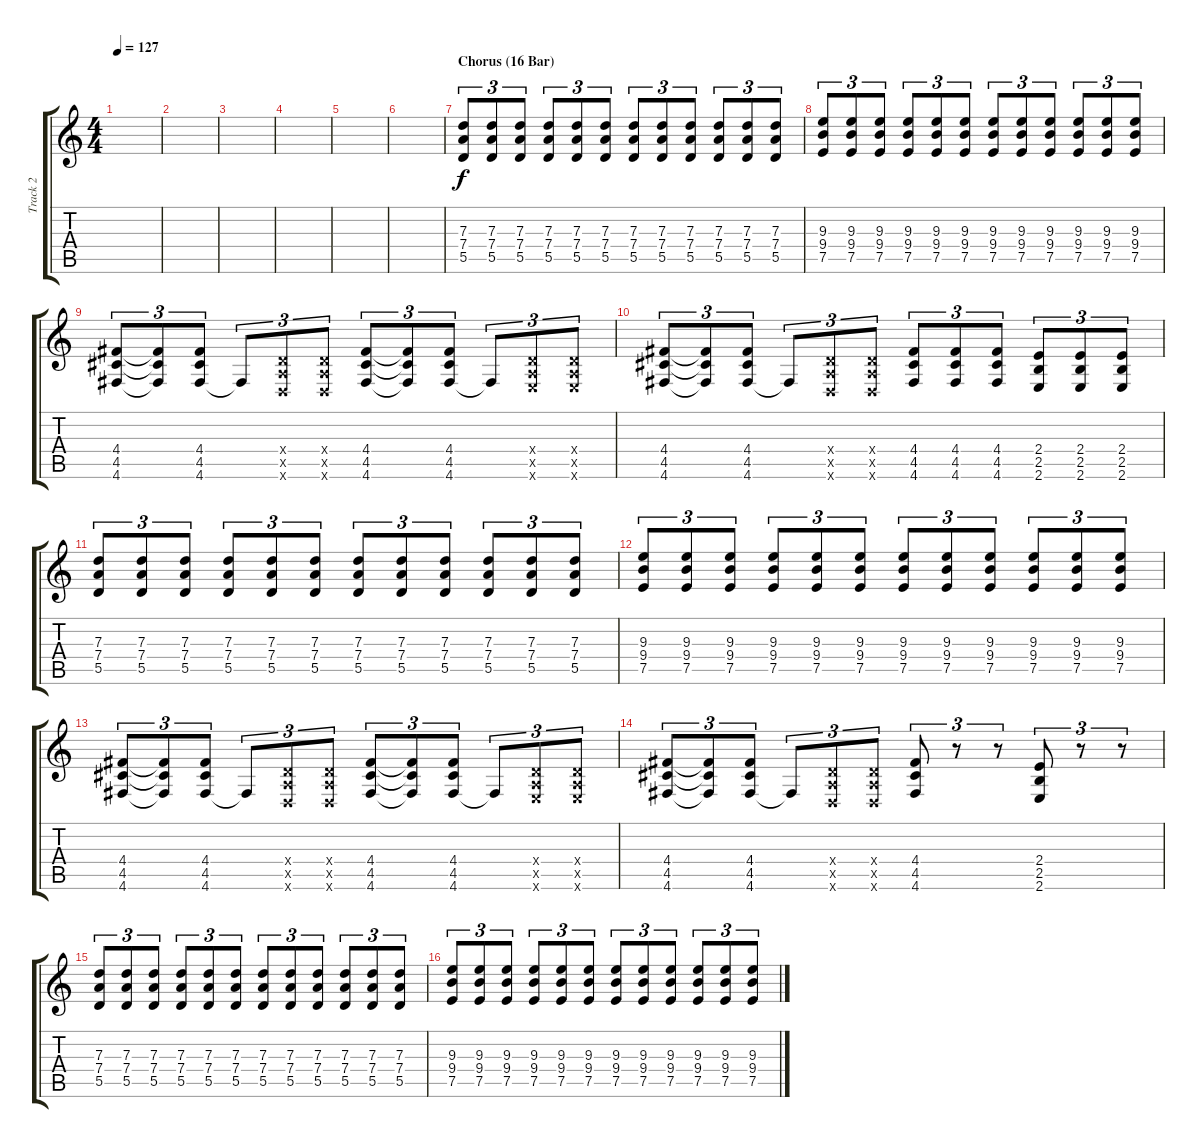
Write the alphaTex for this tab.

\track ("Track 2" "Track 2") {instrument distortionguitar}
\staff {score tabs}
\tuning (E4 B3 G3 D3 A2 D2) {hide}
\ts (4 4)
\tempo 127
\clef g2
\ks c
|
|
|
|
|
|
\section ("" "Chorus (16 Bar)")
(7.3 7.4 5.5).8{tu (3 2)} (7.3 7.4 5.5).8{tu (3 2)} (7.3 7.4 5.5).8{tu (3 2)} (7.3 7.4 5.5).8{tu (3 2)} (7.3 7.4 5.5).8{tu (3 2)} (7.3 7.4 5.5).8{tu (3 2)} (7.3 7.4 5.5).8{tu (3 2)} (7.3 7.4 5.5).8{tu (3 2)} (7.3 7.4 5.5).8{tu (3 2)} (7.3 7.4 5.5).8{tu (3 2)} (7.3 7.4 5.5).8{tu (3 2)} (7.3 7.4 5.5).8{tu (3 2)} |
(9.3 9.4 7.5).8{tu (3 2)} (9.3 9.4 7.5).8{tu (3 2)} (9.3 9.4 7.5).8{tu (3 2)} (9.3 9.4 7.5).8{tu (3 2)} (9.3 9.4 7.5).8{tu (3 2)} (9.3 9.4 7.5).8{tu (3 2)} (9.3 9.4 7.5).8{tu (3 2)} (9.3 9.4 7.5).8{tu (3 2)} (9.3 9.4 7.5).8{tu (3 2)} (9.3 9.4 7.5).8{tu (3 2)} (9.3 9.4 7.5).8{tu (3 2)} (9.3 9.4 7.5).8{tu (3 2)} |
(4.4 4.5 4.6).8{tu (3 2)} (4.4{t} 4.5{t} 4.6{t}).8{tu (3 2)} (4.4 4.5 4.6).8{tu (3 2)} 4.6{t}.8{tu (3 2)} (0.4{x} 0.5{x} 0.6{x}).8{tu (3 2)} (0.4{x} 0.5{x} 0.6{x}).8{tu (3 2)} (4.4 4.5 4.6).8{tu (3 2)} (4.4{t} 4.5{t} 4.6{t}).8{tu (3 2)} (4.4 4.5 4.6).8{tu (3 2)} 4.6{t}.8{tu (3 2)} (0.4{x} 0.5{x} 2.6{x}).8{tu (3 2)} (0.4{x} 0.5{x} 2.6{x}).8{tu (3 2)} |
(4.4 4.5 4.6).8{tu (3 2)} (4.4{t} 4.5{t} 4.6{t}).8{tu (3 2)} (4.4 4.5 4.6).8{tu (3 2)} 4.6{t}.8{tu (3 2)} (0.4{x} 0.5{x} 0.6{x}).8{tu (3 2)} (0.4{x} 0.5{x} 0.6{x}).8{tu (3 2)} (4.4 4.5 4.6).8{tu (3 2)} (4.4 4.5 4.6).8{tu (3 2)} (4.4 4.5 4.6).8{tu (3 2)} (2.4 2.5 2.6).8{tu (3 2)} (2.4 2.5 2.6).8{tu (3 2)} (2.4 2.5 2.6).8{tu (3 2)} |
(7.3 7.4 5.5).8{tu (3 2)} (7.3 7.4 5.5).8{tu (3 2)} (7.3 7.4 5.5).8{tu (3 2)} (7.3 7.4 5.5).8{tu (3 2)} (7.3 7.4 5.5).8{tu (3 2)} (7.3 7.4 5.5).8{tu (3 2)} (7.3 7.4 5.5).8{tu (3 2)} (7.3 7.4 5.5).8{tu (3 2)} (7.3 7.4 5.5).8{tu (3 2)} (7.3 7.4 5.5).8{tu (3 2)} (7.3 7.4 5.5).8{tu (3 2)} (7.3 7.4 5.5).8{tu (3 2)} |
(9.3 9.4 7.5).8{tu (3 2)} (9.3 9.4 7.5).8{tu (3 2)} (9.3 9.4 7.5).8{tu (3 2)} (9.3 9.4 7.5).8{tu (3 2)} (9.3 9.4 7.5).8{tu (3 2)} (9.3 9.4 7.5).8{tu (3 2)} (9.3 9.4 7.5).8{tu (3 2)} (9.3 9.4 7.5).8{tu (3 2)} (9.3 9.4 7.5).8{tu (3 2)} (9.3 9.4 7.5).8{tu (3 2)} (9.3 9.4 7.5).8{tu (3 2)} (9.3 9.4 7.5).8{tu (3 2)} |
(4.4 4.5 4.6).8{tu (3 2)} (4.4{t} 4.5{t} 4.6{t}).8{tu (3 2)} (4.4 4.5 4.6).8{tu (3 2)} 4.6{t}.8{tu (3 2)} (0.4{x} 0.5{x} 0.6{x}).8{tu (3 2)} (0.4{x} 0.5{x} 0.6{x}).8{tu (3 2)} (4.4 4.5 4.6).8{tu (3 2)} (4.4{t} 4.5{t} 4.6{t}).8{tu (3 2)} (4.4 4.5 4.6).8{tu (3 2)} 4.6{t}.8{tu (3 2)} (0.4{x} 0.5{x} 2.6{x}).8{tu (3 2)} (0.4{x} 0.5{x} 2.6{x}).8{tu (3 2)} |
(4.4 4.5 4.6).8{tu (3 2)} (4.4{t} 4.5{t} 4.6{t}).8{tu (3 2)} (4.4 4.5 4.6).8{tu (3 2)} 4.6{t}.8{tu (3 2)} (0.4{x} 0.5{x} 0.6{x}).8{tu (3 2)} (0.4{x} 0.5{x} 0.6{x}).8{tu (3 2)} (4.4 4.5 4.6).8{tu (3 2)} r.8{tu (3 2)} r.8{tu (3 2)} (2.4 2.5 2.6).8{tu (3 2)} r.8{tu (3 2)} r.8{tu (3 2)} |
\section ("" "")
(7.3 7.4 5.5).8{tu (3 2)} (7.3 7.4 5.5).8{tu (3 2)} (7.3 7.4 5.5).8{tu (3 2)} (7.3 7.4 5.5).8{tu (3 2)} (7.3 7.4 5.5).8{tu (3 2)} (7.3 7.4 5.5).8{tu (3 2)} (7.3 7.4 5.5).8{tu (3 2)} (7.3 7.4 5.5).8{tu (3 2)} (7.3 7.4 5.5).8{tu (3 2)} (7.3 7.4 5.5).8{tu (3 2)} (7.3 7.4 5.5).8{tu (3 2)} (7.3 7.4 5.5).8{tu (3 2)} |
(9.3 9.4 7.5).8{tu (3 2)} (9.3 9.4 7.5).8{tu (3 2)} (9.3 9.4 7.5).8{tu (3 2)} (9.3 9.4 7.5).8{tu (3 2)} (9.3 9.4 7.5).8{tu (3 2)} (9.3 9.4 7.5).8{tu (3 2)} (9.3 9.4 7.5).8{tu (3 2)} (9.3 9.4 7.5).8{tu (3 2)} (9.3 9.4 7.5).8{tu (3 2)} (9.3 9.4 7.5).8{tu (3 2)} (9.3 9.4 7.5).8{tu (3 2)} (9.3 9.4 7.5).8{tu (3 2)}
